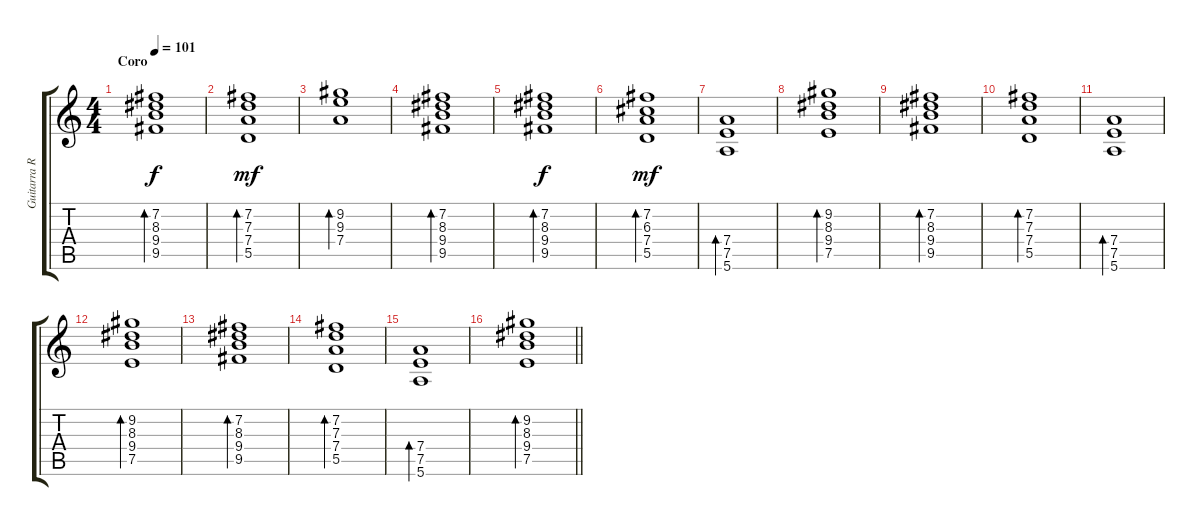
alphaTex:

\track ("Guitarra RSE" "Guitarra R") {instrument electricguitarjazz}
\staff {score tabs}
\tuning (E4 B3 G3 D3 A2 E2) {hide}
\ts (4 4)
\section ("" "Coro")
\tempo 101
\clef g2
\ks c
(7.2 8.3 9.4 9.5).1{bd 120 dy f} |
(7.2 7.3 7.4 5.5).1{bd 120 dy mf} |
(9.2 9.3 7.4).1{bd 60} |
(7.2 8.3 9.4 9.5).1{bd 120} |
(7.2 8.3 9.4 9.5).1{bd 60 dy f} |
(7.2 6.3 7.4 5.5).1{bd 120 dy mf} |
(7.4 7.5 5.6).1{bd 60} |
(9.2 8.3 9.4 7.5).1{bd 240} |
(7.2 8.3 9.4 9.5).1{bd 120} |
(7.2 7.3 7.4 5.5).1{bd 120} |
(7.4 7.5 5.6).1{bd 60} |
(9.2 8.3 9.4 7.5).1{bd 240} |
(7.2 8.3 9.4 9.5).1{bd 120} |
(7.2 7.3 7.4 5.5).1{bd 120} |
(7.4 7.5 5.6).1{bd 60} |
\barLineRight lightlight
(9.2 8.3 9.4 7.5).1{bd 240}
